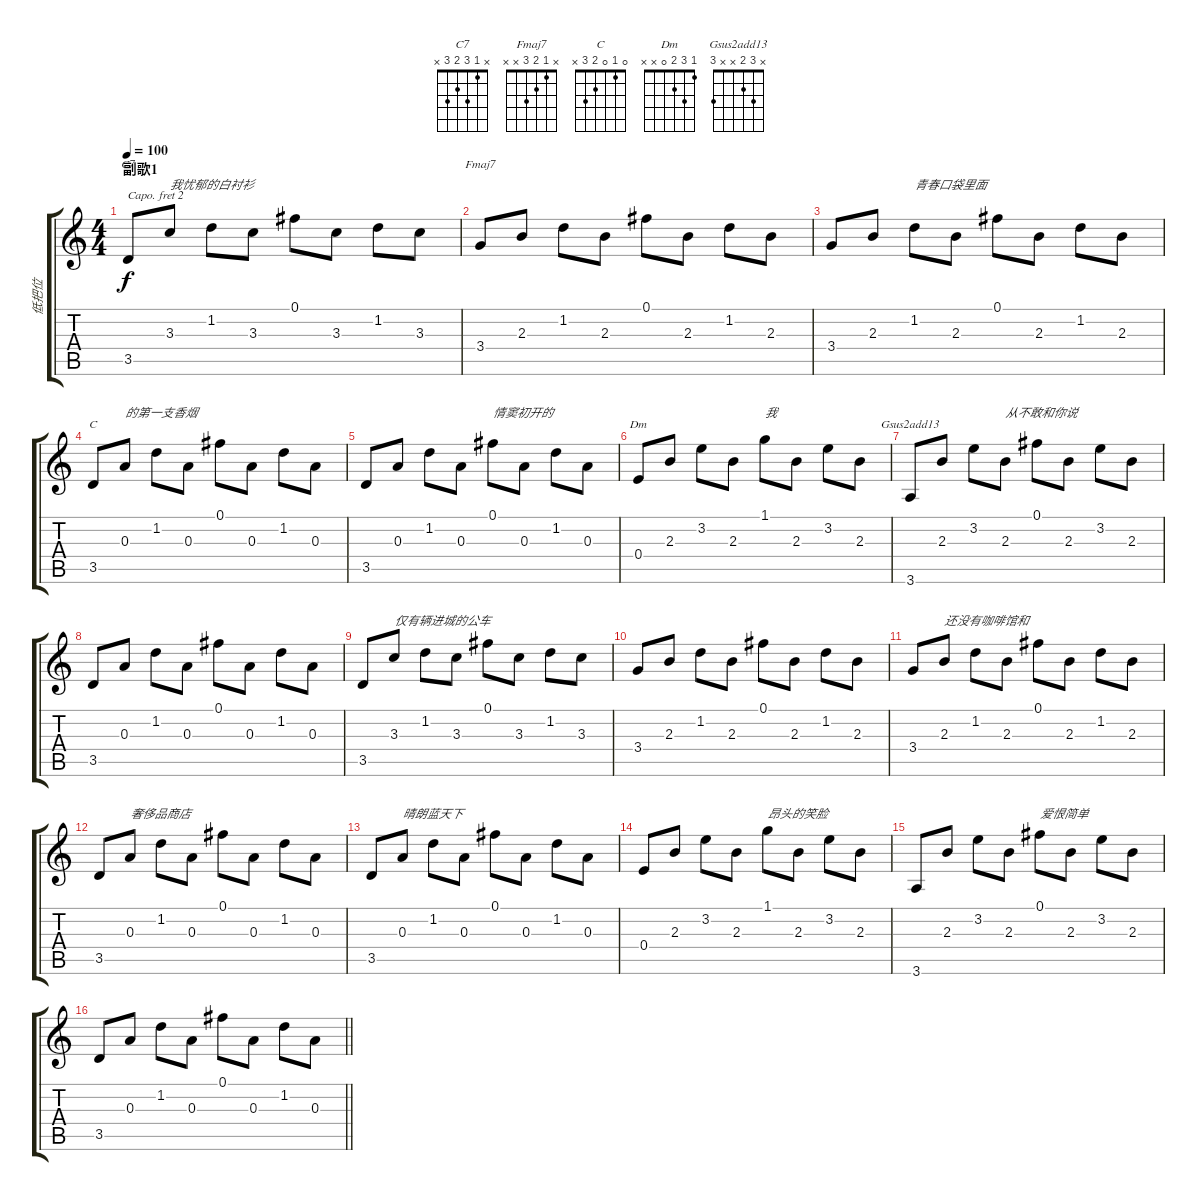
\track ("低把位" "低把位") {instrument acousticguitarsteel}
\staff {score tabs}
\capo 2
\tuning (E4 B3 G3 D3 A2 E2) {hide}
\chord ("C7" x 1 3 2 3 x)
\chord ("Fmaj7" x 1 2 3 x x)
\chord ("C" 0 1 0 2 3 x)
\chord ("Dm" 1 3 2 0 x x)
\chord ("Gsus2add13" x 3 2 x x 3)
\ts (4 4)
\section ("" "副歌1")
\tempo 100
\clef g2
\ks c
3.5.8{ch "C7" dy f} 3.3.8{txt "我忧郁的白衬衫"} 1.2.8 3.3.8 0.1.8 3.3.8 1.2.8 3.3.8 |
3.4.8{ch "Fmaj7"} 2.3.8 1.2.8 2.3.8 0.1.8 2.3.8 1.2.8 2.3.8 |
3.4.8 2.3.8 1.2.8{txt "青春口袋里面"} 2.3.8 0.1.8 2.3.8 1.2.8 2.3.8 |
3.5.8{ch "C"} 0.3.8{txt "的第一支香烟"} 1.2.8 0.3.8 0.1.8 0.3.8 1.2.8 0.3.8 |
3.5.8 0.3.8 1.2.8 0.3.8 0.1.8{txt "情窦初开的"} 0.3.8 1.2.8 0.3.8 |
0.4.8{ch "Dm"} 2.3.8 3.2.8 2.3.8 1.1.8{txt "我"} 2.3.8 3.2.8 2.3.8 |
3.6.8{ch "Gsus2add13"} 2.3.8 3.2.8 2.3.8{txt "从不敢和你说"} 0.1.8 2.3.8 3.2.8 2.3.8 |
3.5.8 0.3.8 1.2.8 0.3.8 0.1.8 0.3.8 1.2.8 0.3.8 |
3.5.8 3.3.8{txt "仅有辆进城的公车"} 1.2.8 3.3.8 0.1.8 3.3.8 1.2.8 3.3.8 |
3.4.8 2.3.8 1.2.8 2.3.8 0.1.8 2.3.8 1.2.8 2.3.8 |
3.4.8 2.3.8{txt "还没有咖啡馆和"} 1.2.8 2.3.8 0.1.8 2.3.8 1.2.8 2.3.8 |
3.5.8 0.3.8{txt "奢侈品商店"} 1.2.8 0.3.8 0.1.8 0.3.8 1.2.8 0.3.8 |
3.5.8 0.3.8{txt "晴朗蓝天下"} 1.2.8 0.3.8 0.1.8 0.3.8 1.2.8 0.3.8 |
0.4.8 2.3.8 3.2.8 2.3.8 1.1.8{txt "昂头的笑脸"} 2.3.8 3.2.8 2.3.8 |
3.6.8 2.3.8 3.2.8 2.3.8 0.1.8{txt "爱恨简单"} 2.3.8 3.2.8 2.3.8 |
\barLineRight lightlight
3.5.8 0.3.8 1.2.8 0.3.8 0.1.8 0.3.8 1.2.8 0.3.8
